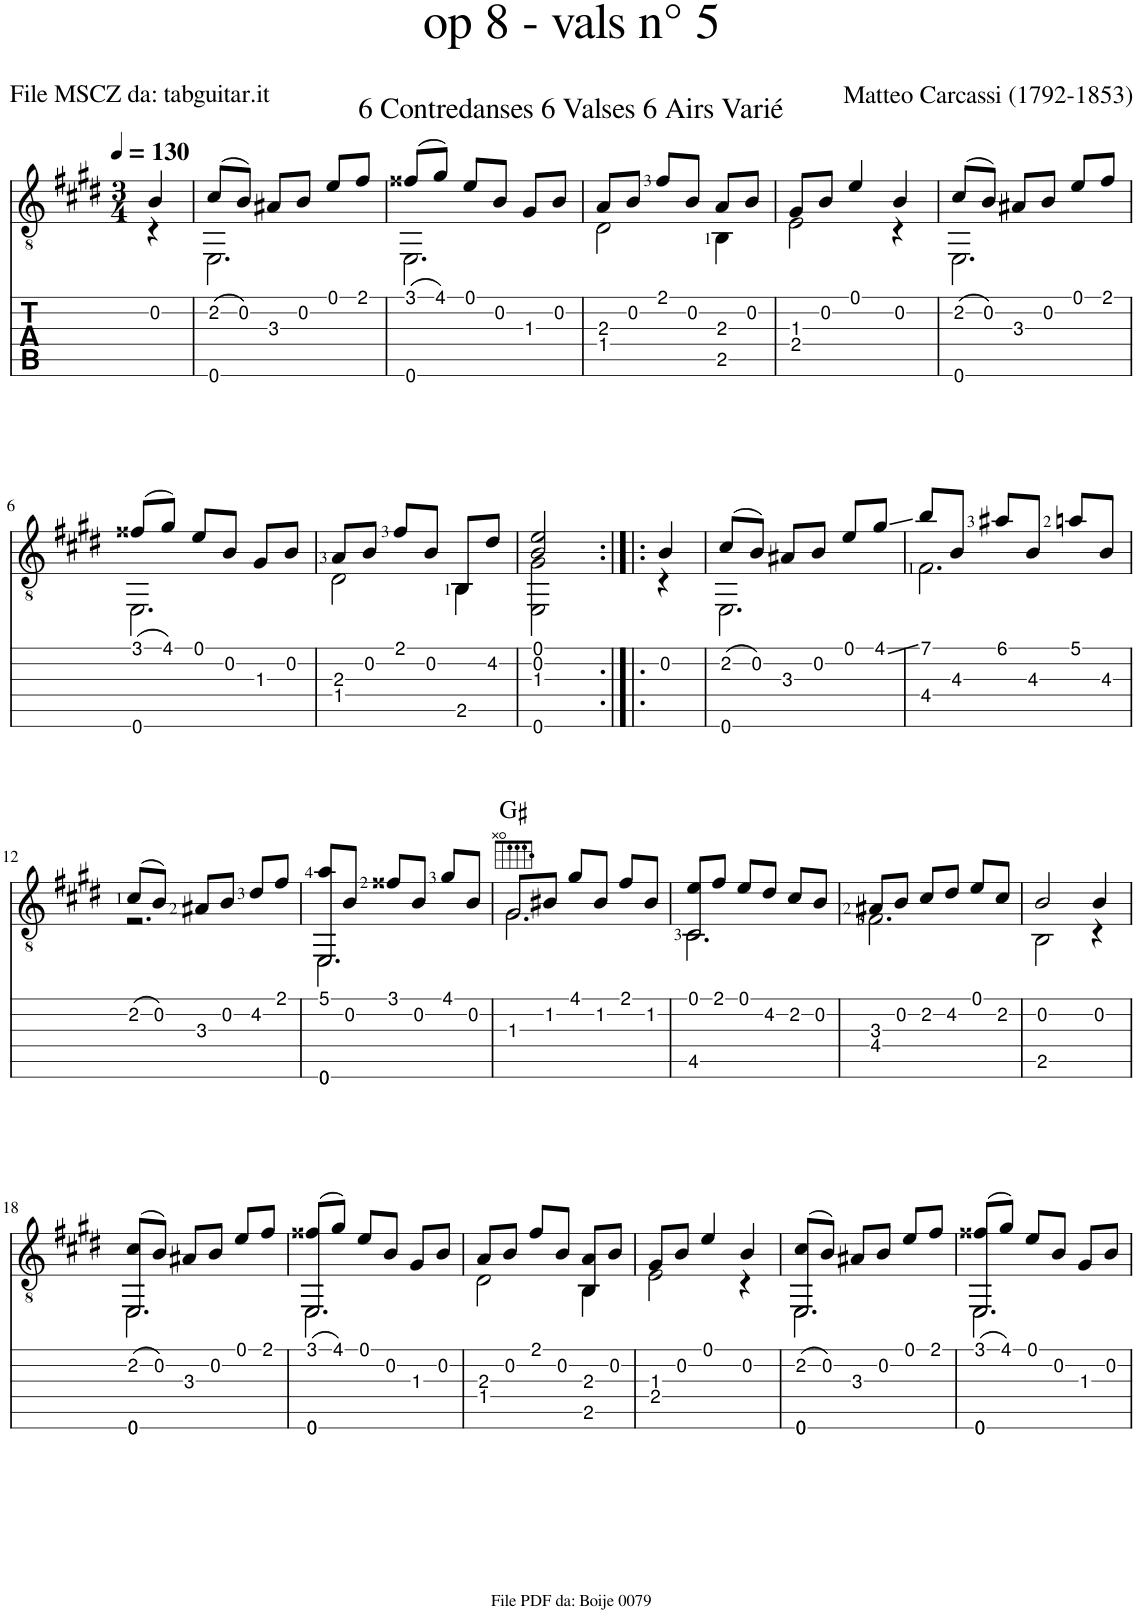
**kern	**kern	**harte
*part1	*part1	*part1
*staff2	*staff1	*
*I"Guitar	*	*
*I'Guit.	*	*
*stria6	*	*
*	*clefGv2	*
*k[f#c#g#d#]	*k[f#c#g#d#]	*
*M3/4	*M3/4	*
*MM130	*MM130	*
=	=	=
*^	*^	*
4B	4r	4B/	4r	.
=1	=1	=1	=1	=1
8c#L	2.EE	(8c#/L	2.EE\	.
8BJ	.	8B/J)	.	.
8A#L	.	8A#X/L	.	.
8BJ	.	8B/J	.	.
8eL	.	8e/L	.	.
8f#J	.	8f#/J	.	.
=2	=2	=2	=2	=2
8f##L	2.EE	(8f##X/L	2.EE\	.
8g#J	.	8g#/J)	.	.
8eL	.	8e/L	.	.
8BJ	.	8B/J	.	.
8G#L	.	8G#/L	.	.
8BJ	.	8B/J	.	.
=3	=3	=3	=3	=3
8AL	2D#	8A/L	2D#\	.
8BJ	.	8B/J	.	.
8f#L	.	8f#/L	.	.
8BJ	.	8B/J	.	.
8AL	4BB	8A/L	4BB\	.
8BJ	.	8B/J	.	.
=4	=4	=4	=4	=4
8G#L	2E	8G#/L	2E\	.
8BJ	.	8B/J	.	.
4e	.	4e/	.	.
4B	4r	4B/	4r	.
=5	=5	=5	=5	=5
8c#L	2.EE	(8c#/L	2.EE\	.
8BJ	.	8B/J)	.	.
8A#XL	.	8A#X/L	.	.
8BJ	.	8B/J	.	.
8eL	.	8e/L	.	.
8f#J	.	8f#/J	.	.
!!LO:LB:g=z	!!
=6	=6	=6	=6	=6
8f##XL	2.EE	(8f##X/L	2.EE\	.
8g#J	.	8g#/J)	.	.
8eL	.	8e/L	.	.
8BJ	.	8B/J	.	.
8G#L	.	8G#/L	.	.
8BJ	.	8B/J	.	.
=7	=7	=7	=7	=7
8AL	2D#	8A/L	2D#\	.
8BJ	.	8B/J	.	.
8f#L	.	8f#/L	.	.
8BJ	.	8B/J	.	.
8BBL	4BB	8BB/L	4BB\	.
8d#J	.	8d#/J	.	.
=8	=8	=8	=8	=8
2B 2e	2EE 2G#	2B/ 2e/	2EE\ 2G#\	.
=9:|!|:	=9:|!|:	=9:|!|:	=9:|!|:	=9:|!|:
4B	4r	4B/	4r	.
=10	=10	=10	=10	=10
8c#L	2.EE	(8c#/L	2.EE\	.
8BJ	.	8B/J)	.	.
8A#L	.	8A#X/L	.	.
8BJ	.	8B/J	.	.
8eL	.	8e/L	.	.
8g#J	.	8g#/J	.	.
=11	=11	=11	=11	=11
8bL	2.F#	8b/L	2.F#\	.
8BJ	.	8B/J	.	.
8a#L	.	8a#X/L	.	.
8BJ	.	8B/J	.	.
8aL	.	8an/L	.	.
8BJ	.	8B/J	.	.
!!LO:LB:g=z	!!
=12	=12	=12	=12	=12
8c#L	2.r	(8c#/L	2.r	.
8BJ	.	8B/J)	.	.
8A#L	.	8A#X/L	.	.
8BJ	.	8B/J	.	.
8d#L	.	8d#/L	.	.
8f#J	.	8f#/J	.	.
=13	=13	=13	=13	=13
!	!	!LO:N:n=1:head=open	!	!
8EE\ 8a\L	2.EE	8EE/ 8a/L	2.EE\	.
8BJ	.	8B/J	.	.
8f##L	.	8f##X/L	.	.
8BJ	.	8B/J	.	.
8g#L	.	8g#/L	.	.
8BJ	.	8B/J	.	.
=14	=14	=14	=14	=14
!	!	!LO:N:head=open	!	!
8G#L	2.G#	8G#/L	2.G#\	G#:maj
8B#J	.	8B#X/J	.	.
8g#L	.	8g#/L	.	.
8B#J	.	8B#/J	.	.
8f#L	.	8f#/L	.	.
8B#J	.	8B#/J	.	.
=15	=15	=15	=15	=15
!	!	!LO:N:n=1:head=open	!	!
8C#\ 8e\L	2.C#	8C#/ 8e/L	2.C#\	.
8f#J	.	8f#/J	.	.
8eL	.	8e/L	.	.
8d#J	.	8d#/J	.	.
8c#L	.	8c#/L	.	.
8BJ	.	8B/J	.	.
=16	=16	=16	=16	=16
8A#L	2.F#	8A#X/L	2.F#\	.
8BJ	.	8B/J	.	.
8c#L	.	8c#/L	.	.
8d#J	.	8d#/J	.	.
8eL	.	8e/L	.	.
8c#J	.	8c#/J	.	.
=17	=17	=17	=17	=17
2B	2BB	2B/	2BB\	.
4B	4r	4B/	4r	.
!!LO:LB:g=z	!!
=18	=18	=18	=18	=18
!	!	!LO:N:n=1:head=open	!	!
8EE\ 8c#\L	2.EE	(8EE/ 8c#/L	2.EE\	.
8BJ	.	8B/J)	.	.
8A#L	.	8A#X/L	.	.
8BJ	.	8B/J	.	.
8eL	.	8e/L	.	.
8f#J	.	8f#/J	.	.
=19	=19	=19	=19	=19
!	!	!LO:N:n=1:head=open	!	!
8EE\ 8f##\L	2.EE	(8EE/ 8f##X/L	2.EE\	.
8g#J	.	8g#/J)	.	.
8eL	.	8e/L	.	.
8BJ	.	8B/J	.	.
8G#L	.	8G#/L	.	.
8BJ	.	8B/J	.	.
=20	=20	=20	=20	=20
8AL	2D#	8A/L	2D#\	.
8BJ	.	8B/J	.	.
8f#L	.	8f#/L	.	.
8BJ	.	8B/J	.	.
8BB\ 8A\L	4BB	8BB/ 8A/L	4BB\	.
8BJ	.	8B/J	.	.
=21	=21	=21	=21	=21
8G#L	2E	8G#/L	2E\	.
8BJ	.	8B/J	.	.
4e	.	4e/	.	.
4B	4r	4B/	4r	.
=22	=22	=22	=22	=22
!	!	!LO:N:n=1:head=open	!	!
8EE\ 8c#\L	2.EE	(8EE/ 8c#/L	2.EE\	.
8BJ	.	8B/J)	.	.
8A#L	.	8A#X/L	.	.
8BJ	.	8B/J	.	.
8eL	.	8e/L	.	.
8f#J	.	8f#/J	.	.
=23	=23	=23	=23	=23
!LO:N:n=1:head=open	!	!LO:N:n=1:head=open	!	!
8EE\ 8f##X\L	2.EE	(8EE/ 8f##X/L	2.EE\	.
8g#J	.	8g#/J)	.	.
8eL	.	8e/L	.	.
8BJ	.	8B/J	.	.
8G#L	.	8G#/L	.	.
8BJ	.	8B/J	.	.
*v	*v	*	*	*
*	*v	*v	*
=	=	=
*-	*-	*-
